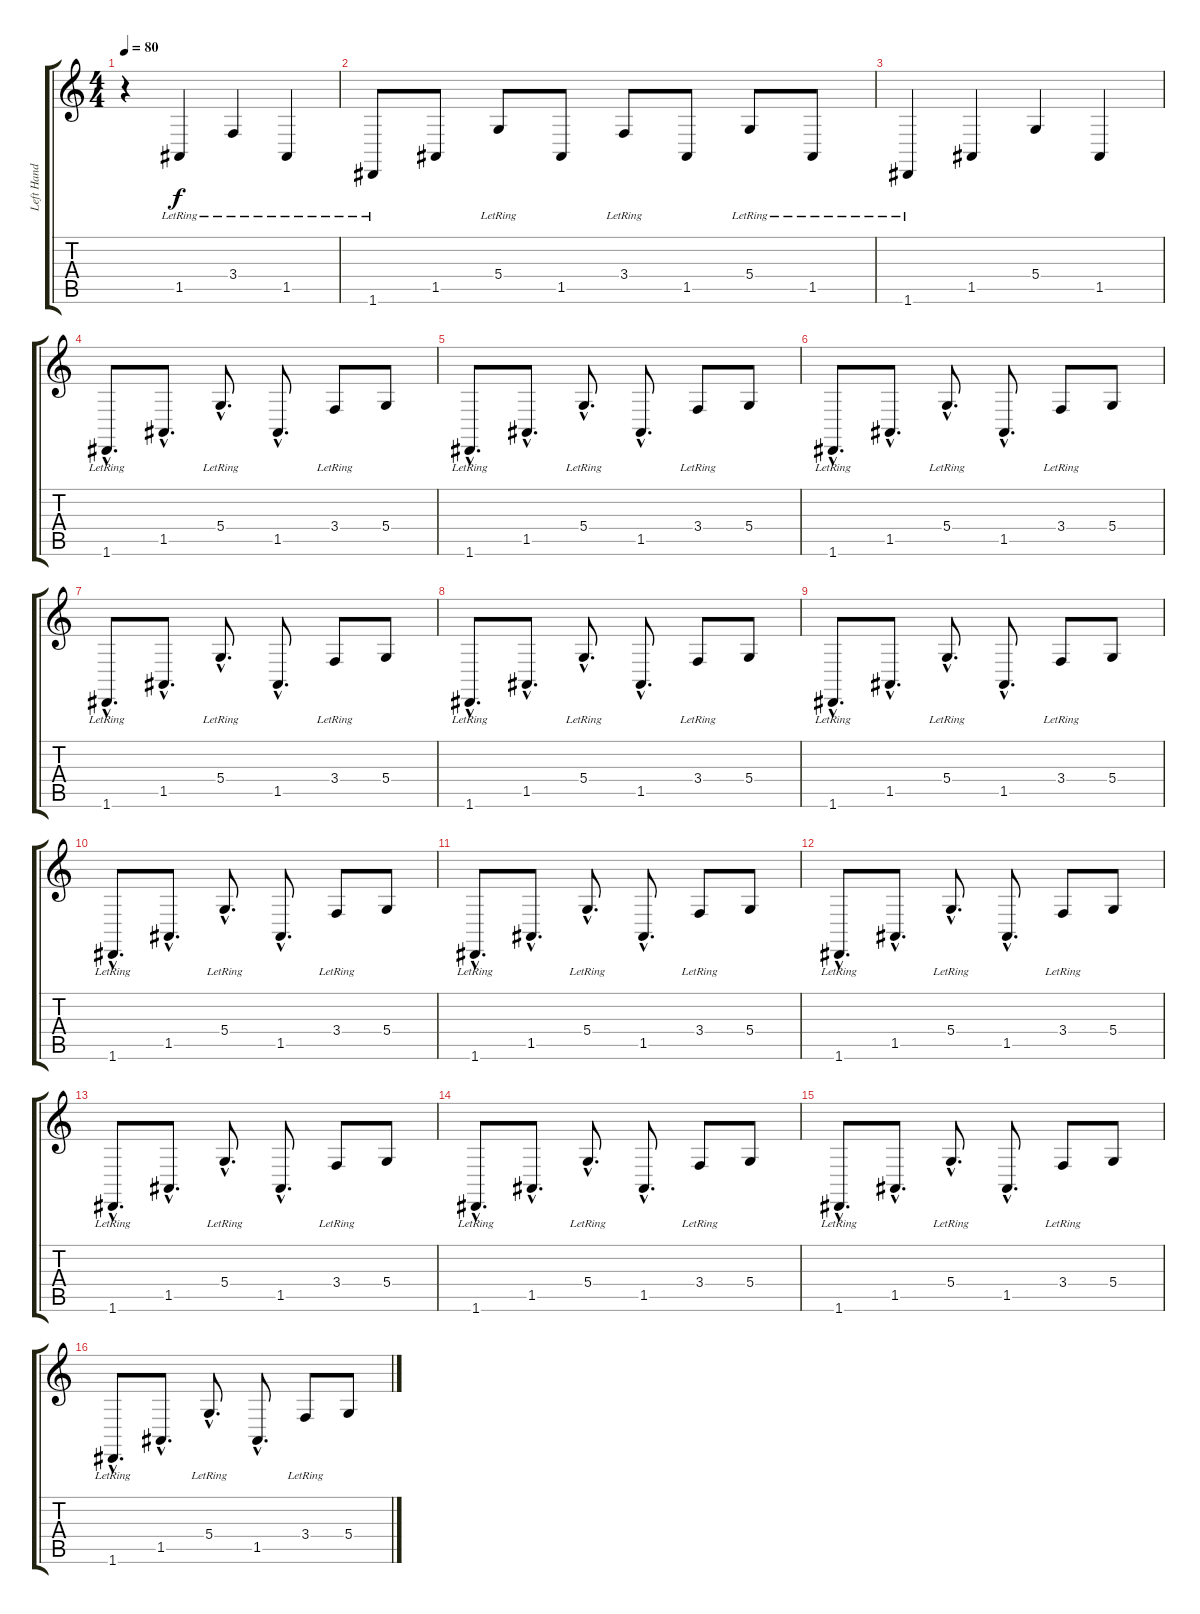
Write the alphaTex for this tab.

\track ("Left Hand" "Left Hand") {instrument acousticgrandpiano}
\staff {score tabs}
\tuning (E4 B3 G3 D3 A2 D2) {hide}
\ts (4 4)
\tempo 80
\clef g2
\ks c
r.4{dy f instrument acousticgrandpiano} 1.5{lr}.4 3.4{lr}.4 1.5{lr}.4 |
1.6{lr}.8 1.5.8 5.4{lr}.8 1.5.8 3.4{lr}.8 1.5.8 5.4{lr}.8 1.5{lr}.8 |
1.6{lr}.4 1.5.4 5.4.4 1.5.4 |
1.6{hac lr}.8{d} 1.5{hac}.8{d} 5.4{hac lr}.8{d} 1.5{hac}.8{d} 3.4{lr}.8 5.4.8 |
1.6{hac lr}.8{d} 1.5{hac}.8{d} 5.4{hac lr}.8{d} 1.5{hac}.8{d} 3.4{lr}.8 5.4.8 |
1.6{hac lr}.8{d} 1.5{hac}.8{d} 5.4{hac lr}.8{d} 1.5{hac}.8{d} 3.4{lr}.8 5.4.8 |
1.6{hac lr}.8{d} 1.5{hac}.8{d} 5.4{hac lr}.8{d} 1.5{hac}.8{d} 3.4{lr}.8 5.4.8 |
1.6{hac lr}.8{d} 1.5{hac}.8{d} 5.4{hac lr}.8{d} 1.5{hac}.8{d} 3.4{lr}.8 5.4.8 |
1.6{hac lr}.8{d} 1.5{hac}.8{d} 5.4{hac lr}.8{d} 1.5{hac}.8{d} 3.4{lr}.8 5.4.8 |
1.6{hac lr}.8{d} 1.5{hac}.8{d} 5.4{hac lr}.8{d} 1.5{hac}.8{d} 3.4{lr}.8 5.4.8 |
1.6{hac lr}.8{d} 1.5{hac}.8{d} 5.4{hac lr}.8{d} 1.5{hac}.8{d} 3.4{lr}.8 5.4.8 |
1.6{hac lr}.8{d} 1.5{hac}.8{d} 5.4{hac lr}.8{d} 1.5{hac}.8{d} 3.4{lr}.8 5.4.8 |
1.6{hac lr}.8{d} 1.5{hac}.8{d} 5.4{hac lr}.8{d} 1.5{hac}.8{d} 3.4{lr}.8 5.4.8 |
1.6{hac lr}.8{d} 1.5{hac}.8{d} 5.4{hac lr}.8{d} 1.5{hac}.8{d} 3.4{lr}.8 5.4.8 |
1.6{hac lr}.8{d} 1.5{hac}.8{d} 5.4{hac lr}.8{d} 1.5{hac}.8{d} 3.4{lr}.8 5.4.8 |
1.6{hac lr}.8{d} 1.5{hac}.8{d} 5.4{hac lr}.8{d} 1.5{hac}.8{d} 3.4{lr}.8 5.4.8
